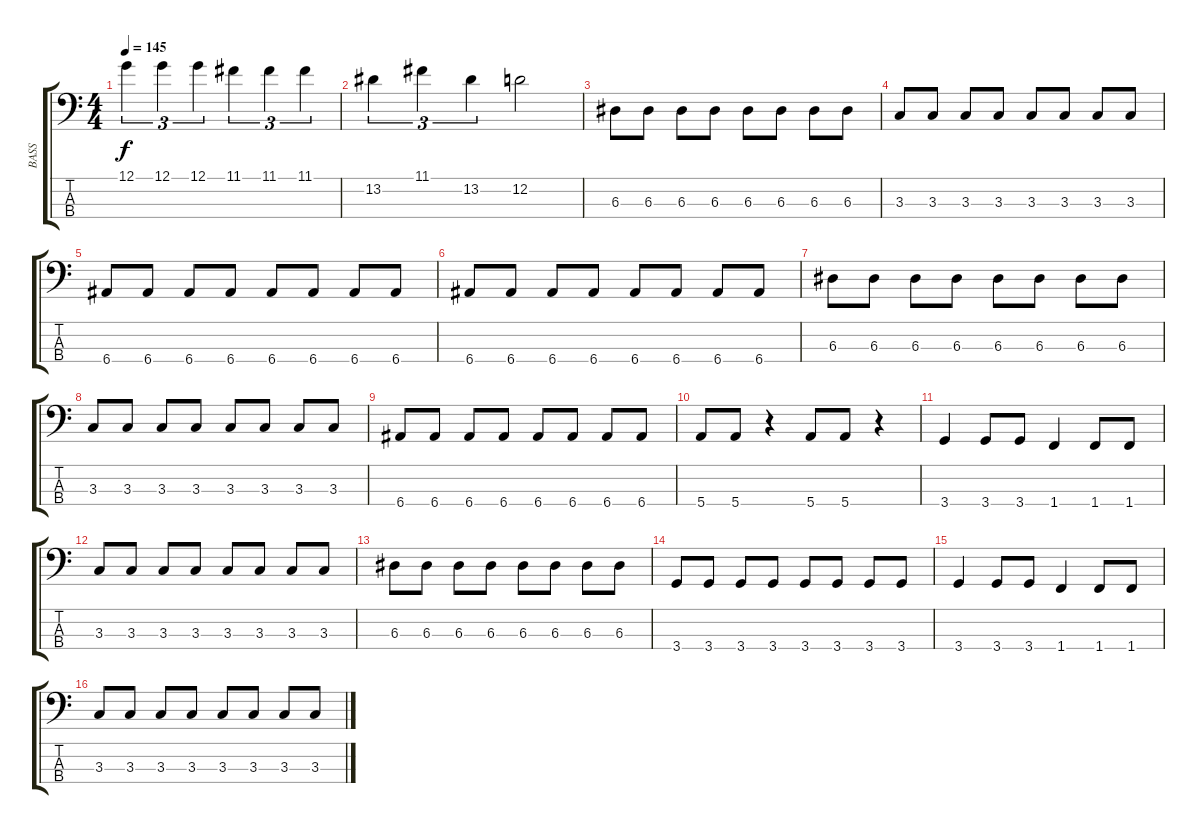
\track ("BASS" "BASS") {instrument electricbassfinger}
\staff {score tabs}
\tuning (G2 D2 A1 E1) {hide}
\ts (4 4)
\tempo 145
\clef f4
\ks c
12.1.4{tu (3 2) dy f} 12.1.4{tu (3 2)} 12.1.4{tu (3 2)} 11.1.4{tu (3 2)} 11.1.4{tu (3 2)} 11.1.4{tu (3 2)} |
13.2.4{tu (3 2)} 11.1.4{tu (3 2)} 13.2.4{tu (3 2)} 12.2.2 |
6.3.8 6.3.8 6.3.8 6.3.8 6.3.8 6.3.8 6.3.8 6.3.8 |
3.3.8 3.3.8 3.3.8 3.3.8 3.3.8 3.3.8 3.3.8 3.3.8 |
6.4.8 6.4.8 6.4.8 6.4.8 6.4.8 6.4.8 6.4.8 6.4.8 |
6.4.8 6.4.8 6.4.8 6.4.8 6.4.8 6.4.8 6.4.8 6.4.8 |
6.3.8 6.3.8 6.3.8 6.3.8 6.3.8 6.3.8 6.3.8 6.3.8 |
3.3.8 3.3.8 3.3.8 3.3.8 3.3.8 3.3.8 3.3.8 3.3.8 |
6.4.8 6.4.8 6.4.8 6.4.8 6.4.8 6.4.8 6.4.8 6.4.8 |
5.4.8 5.4.8 r.4 5.4.8 5.4.8 r.4 |
3.4.4 3.4.8 3.4.8 1.4.4 1.4.8 1.4.8 |
3.3.8 3.3.8 3.3.8 3.3.8 3.3.8 3.3.8 3.3.8 3.3.8 |
6.3.8 6.3.8 6.3.8 6.3.8 6.3.8 6.3.8 6.3.8 6.3.8 |
3.4.8 3.4.8 3.4.8 3.4.8 3.4.8 3.4.8 3.4.8 3.4.8 |
3.4.4 3.4.8 3.4.8 1.4.4 1.4.8 1.4.8 |
3.3.8 3.3.8 3.3.8 3.3.8 3.3.8 3.3.8 3.3.8 3.3.8
